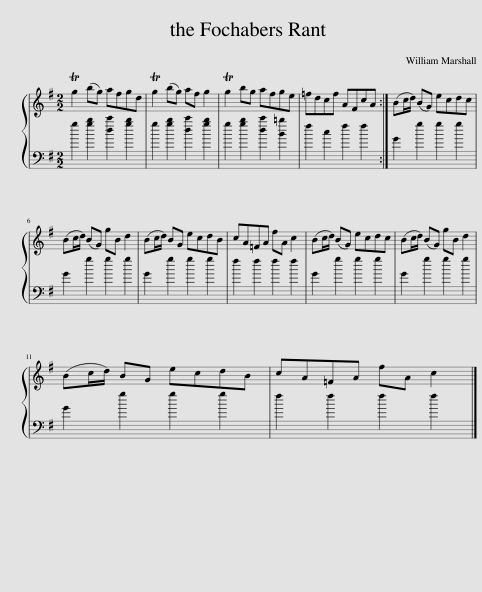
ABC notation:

X:1
%%score { 1 2 }
L:1/8
M:2/2
I:linebreak $
K:G
V:1 treble
V:2 bass
V:1
 Tg2 (bg) afgd | Tg2 (bg) af g2 | Tg2 bg afge | =fdcf AFcA :| (Bc/d/) (BG) ecdc |$ %5
 (Bc/d/) (BG) gB d2 | (Bc/d/) BG ecdB | cA=FA fA c2 | (Bc/d/) (BG) ecdc | (Bc/d/) (BG) gB d2 |$ %10
 (Bc/d/) BG ecdB | cA=FA fA c2 |] %12
V:2
 g2 [gb]2 [dc']2 [gb]2 | g2 [gb]2 [dc']2 [gb]2 | g2 [gb]2 [dc']2 [B=b]2 | f2 c2 f2 f2 :| G2 g2 g2 g2 |$ %5
 G2 g2 g2 g2 | G2 g2 g2 g2 | f2 f2 f2 f2 | G2 g2 g2 g2 | G2 g2 g2 g2 |$ %10
 G2 g2 g2 g2 | f2 f2 f2 f2 |] %12
